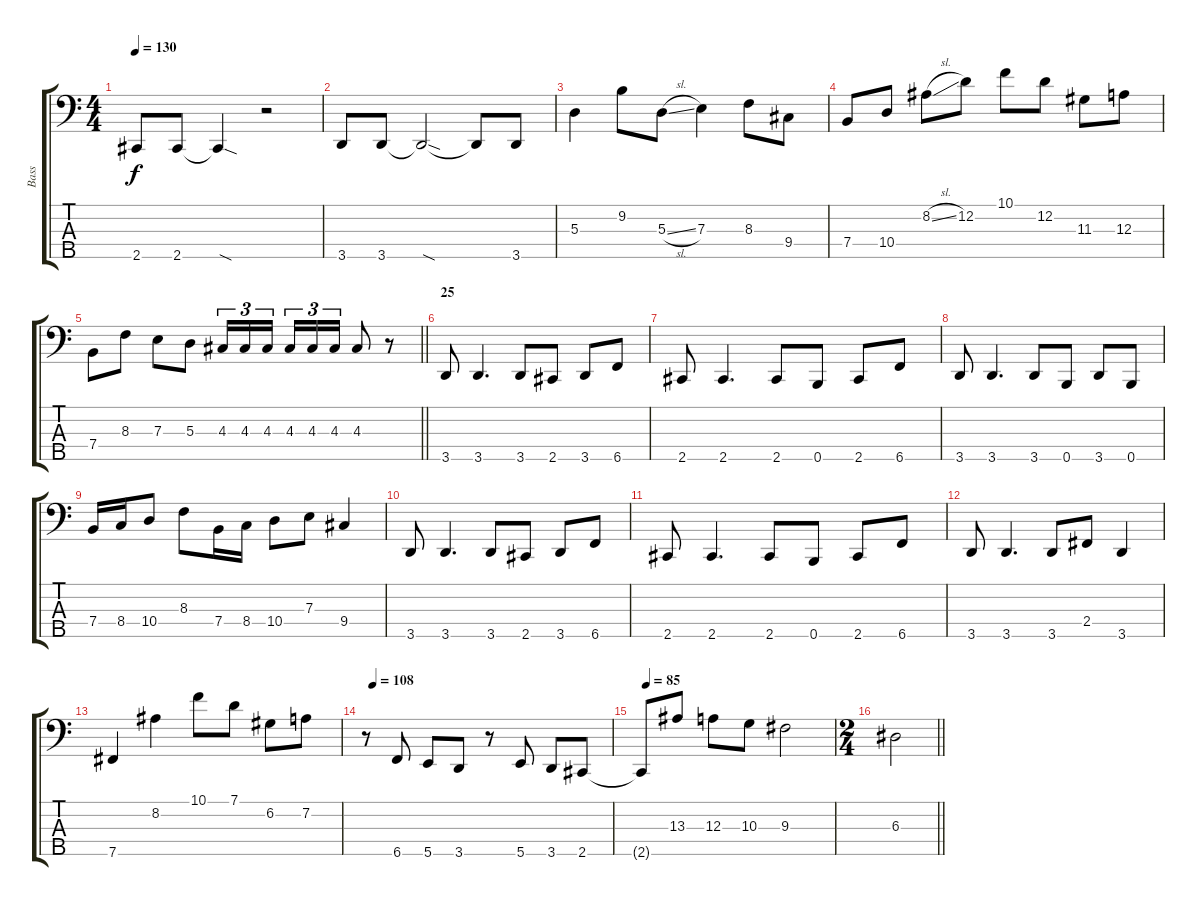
\track ("Bass" "Bass") {instrument electricbassfinger}
\staff {score tabs}
\tuning (G2 D2 A1 E1 B0) {hide}
\ts (4 4)
\tempo 130
\clef f4
\ks c
2.5.8{dy f} 2.5.8 2.5{sod t}.4 r.2 |
3.5.8 3.5.8 3.5{sod t}.2 3.5{t}.8 3.5.8 |
5.3.4 9.2.8 5.3{sl}.8 7.3.4 8.3.8 9.4.8 |
7.4.8 10.4.8 8.2{sl}.8 12.2.8 10.1.8 12.2.8 11.3.8 12.3.8 |
\barLineRight lightlight
7.4.8 8.3.8 7.3.8 5.3.8 4.3.16{tu (3 2)} 4.3.16{tu (3 2)} 4.3.16{tu (3 2) beam splitsecondary} 4.3.16{tu (3 2)} 4.3.16{tu (3 2)} 4.3.16{tu (3 2)} 4.3.8 r.8 |
\section ("" "25")
3.5.8 3.5.4{d} 3.5.8 2.5.8 3.5.8 6.5.8 |
2.5.8 2.5.4{d} 2.5.8 0.5.8 2.5.8 6.5.8 |
3.5.8 3.5.4{d} 3.5.8 0.5.8 3.5.8 0.5.8 |
7.4.16 8.4.16 10.4.8 8.3.8 7.4.16 8.4.16 10.4.8 7.3.8 9.4.4 |
3.5.8 3.5.4{d} 3.5.8 2.5.8 3.5.8 6.5.8 |
2.5.8 2.5.4{d} 2.5.8 0.5.8 2.5.8 6.5.8 |
3.5.8 3.5.4{d} 3.5.8 2.4.8 3.5.4 |
7.5.4 8.2.4 10.1.8 7.1.8 6.2.8 7.2.8 |
\tempo (108 0.03125)
r.8 6.5.8 5.5.8 3.5.8 r.8 5.5.8 3.5.8 2.5.8 |
\tempo (85 0.03125)
2.5{t}.8 13.3.8 12.3.8 10.3.8 9.3.2 |
\ts (2 4)
\barLineRight lightlight
6.3.2
